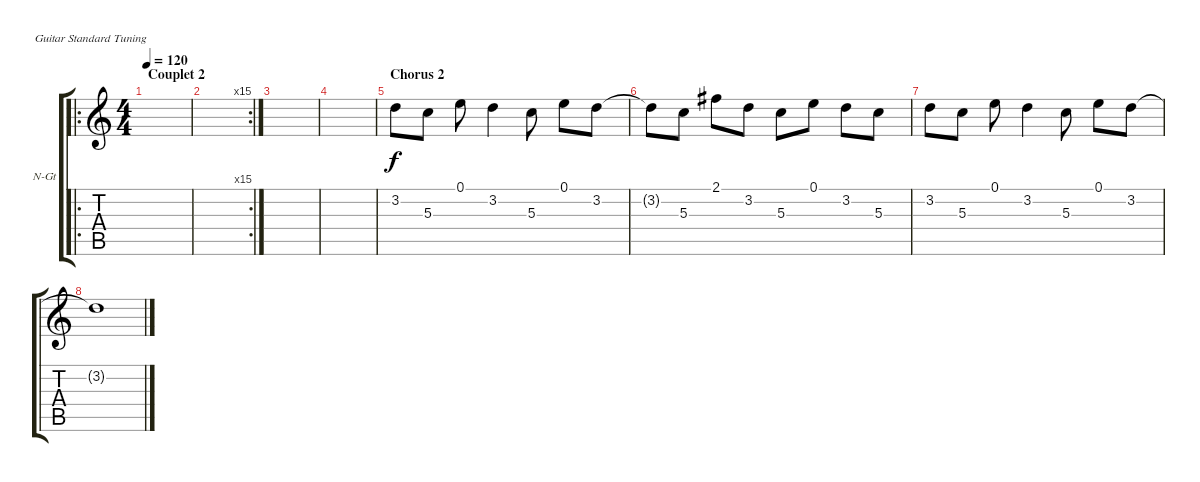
\defaultSystemsLayout 4
\bracketExtendMode groupsimilarinstruments
\firstSystemTrackNameOrientation horizontal
\otherSystemsTrackNameOrientation horizontal
\track ("Nylon Guitar" "N-Gt") {instrument acousticguitarnylon}
\staff {score tabs}
\tuning (E4 B3 G3 D3 A2 E2)
\ro
\ts (4 4)
\section ("" "Couplet 2")
\tempo 120
\clef g2
\ks aminor
|
\rc 15
|
|
|
\section ("" "Chorus 2")
3.2.8 5.3.8 0.1.8 3.2.4 5.3.8 0.1.8 3.2.8 |
3.2{t}.8 5.3.8 2.1.8 3.2.8 5.3.8 0.1.8 3.2.8 5.3.8 |
3.2.8 5.3.8 0.1.8 3.2.4 5.3.8 0.1.8 3.2.8 |
3.2{t}.1
